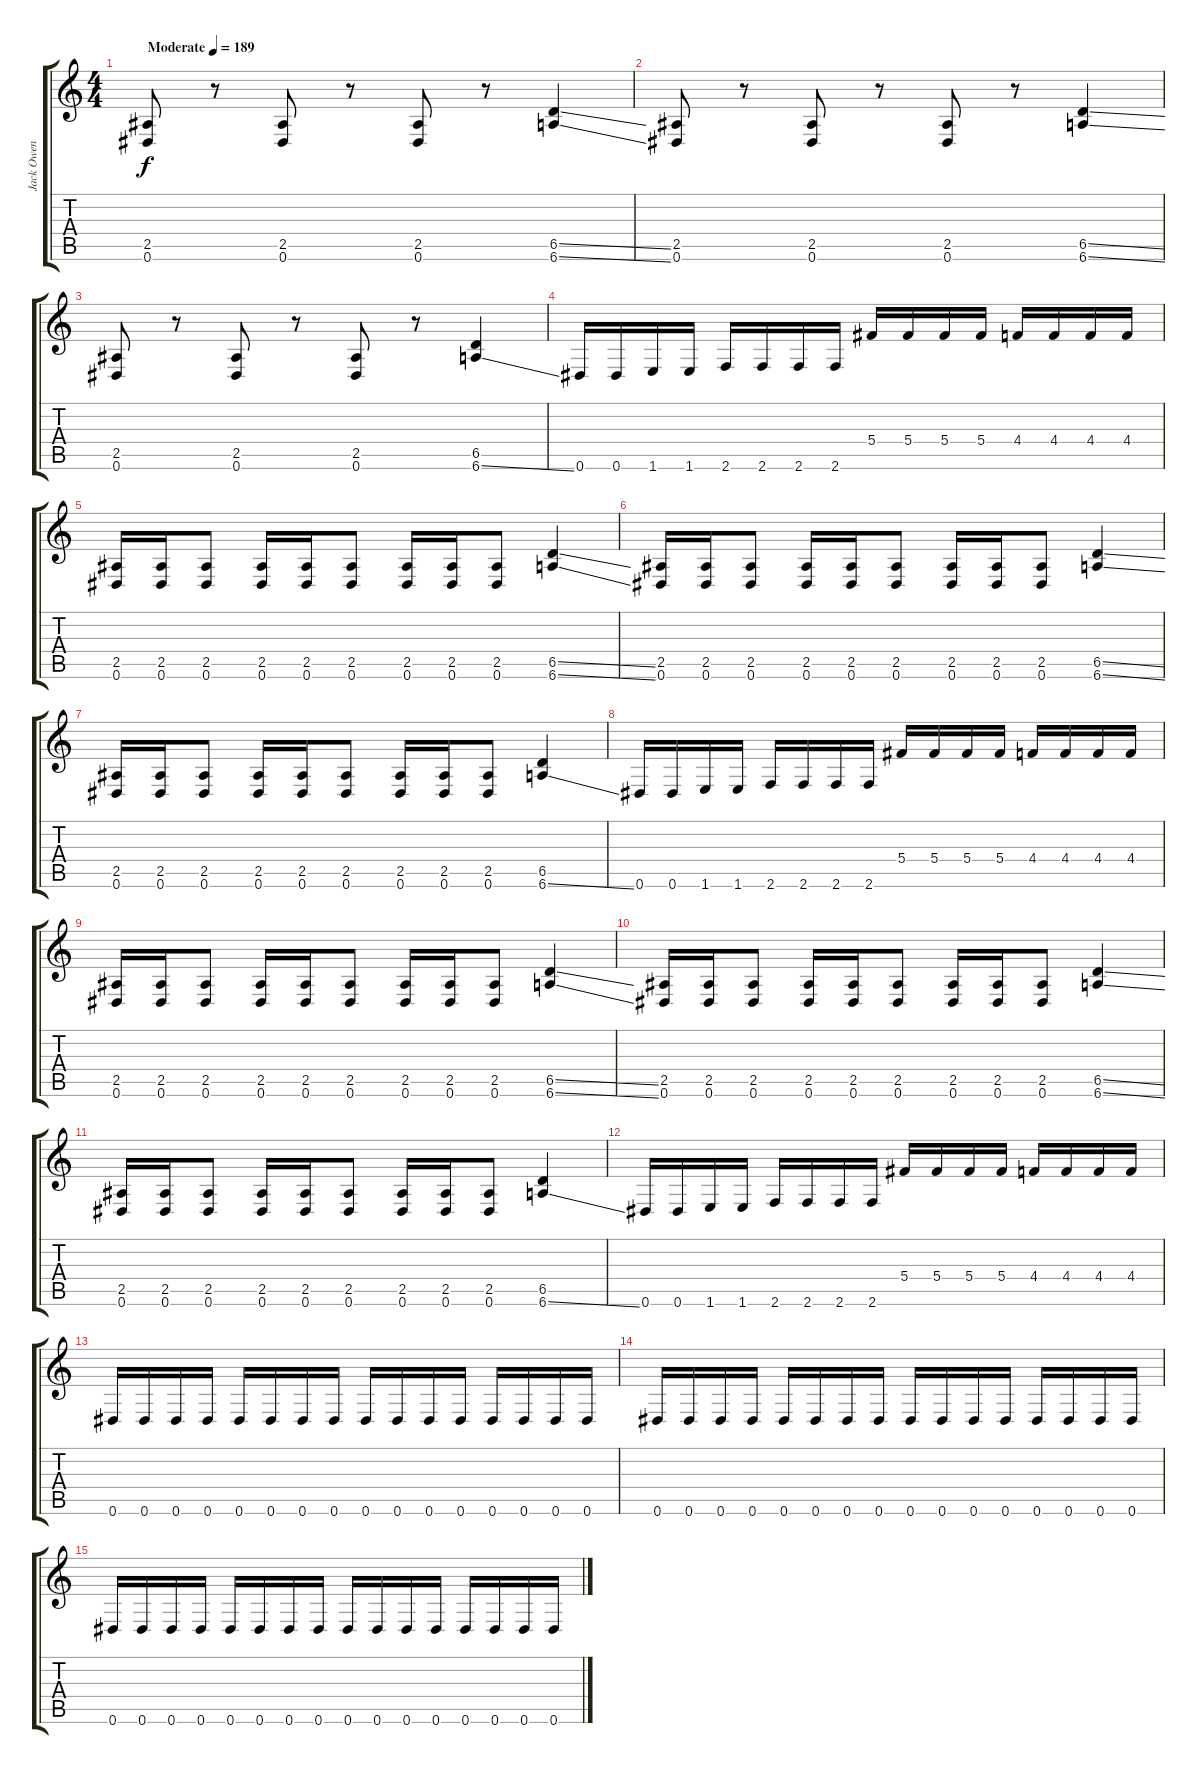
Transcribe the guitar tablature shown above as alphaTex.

\track ("Jack Owen" "Jack Owen") {instrument distortionguitar}
\staff {score tabs}
\tuning (Eb4 Bb3 Gb3 Db3 Ab2 Eb2) {hide}
\ts (4 4)
\tempo (189 "Moderate")
\clef g2
\ks c
(2.5 0.6).8{dy f instrument distortionguitar} r.8 (2.5 0.6).8 r.8 (2.5 0.6).8 r.8 (6.5{ss} 6.6{ss}).4 |
(2.5 0.6).8 r.8 (2.5 0.6).8 r.8 (2.5 0.6).8 r.8 (6.5{ss} 6.6{ss}).4 |
(2.5 0.6).8 r.8 (2.5 0.6).8 r.8 (2.5 0.6).8 r.8 (6.5 6.6{ss}).4 |
0.6.16 0.6.16 1.6.16 1.6.16 2.6.16 2.6.16 2.6.16 2.6.16 5.4.16 5.4.16 5.4.16 5.4.16 4.4.16 4.4.16 4.4.16 4.4.16 |
(2.5 0.6).16 (2.5 0.6).16 (2.5 0.6).8 (2.5 0.6).16 (2.5 0.6).16 (2.5 0.6).8 (2.5 0.6).16 (2.5 0.6).16 (2.5 0.6).8 (6.5{ss} 6.6{ss}).4 |
(2.5 0.6).16 (2.5 0.6).16 (2.5 0.6).8 (2.5 0.6).16 (2.5 0.6).16 (2.5 0.6).8 (2.5 0.6).16 (2.5 0.6).16 (2.5 0.6).8 (6.5{ss} 6.6{ss}).4 |
(2.5 0.6).16 (2.5 0.6).16 (2.5 0.6).8 (2.5 0.6).16 (2.5 0.6).16 (2.5 0.6).8 (2.5 0.6).16 (2.5 0.6).16 (2.5 0.6).8 (6.5 6.6{ss}).4 |
0.6.16 0.6.16 1.6.16 1.6.16 2.6.16 2.6.16 2.6.16 2.6.16 5.4.16 5.4.16 5.4.16 5.4.16 4.4.16 4.4.16 4.4.16 4.4.16 |
(2.5 0.6).16 (2.5 0.6).16 (2.5 0.6).8 (2.5 0.6).16 (2.5 0.6).16 (2.5 0.6).8 (2.5 0.6).16 (2.5 0.6).16 (2.5 0.6).8 (6.5{ss} 6.6{ss}).4 |
(2.5 0.6).16 (2.5 0.6).16 (2.5 0.6).8 (2.5 0.6).16 (2.5 0.6).16 (2.5 0.6).8 (2.5 0.6).16 (2.5 0.6).16 (2.5 0.6).8 (6.5{ss} 6.6{ss}).4 |
(2.5 0.6).16 (2.5 0.6).16 (2.5 0.6).8 (2.5 0.6).16 (2.5 0.6).16 (2.5 0.6).8 (2.5 0.6).16 (2.5 0.6).16 (2.5 0.6).8 (6.5 6.6{ss}).4 |
0.6.16 0.6.16 1.6.16 1.6.16 2.6.16 2.6.16 2.6.16 2.6.16 5.4.16 5.4.16 5.4.16 5.4.16 4.4.16 4.4.16 4.4.16 4.4.16 |
0.6.16 0.6.16 0.6.16 0.6.16 0.6.16 0.6.16 0.6.16 0.6.16 0.6.16 0.6.16 0.6.16 0.6.16 0.6.16 0.6.16 0.6.16 0.6.16 |
0.6.16 0.6.16 0.6.16 0.6.16 0.6.16 0.6.16 0.6.16 0.6.16 0.6.16 0.6.16 0.6.16 0.6.16 0.6.16 0.6.16 0.6.16 0.6.16 |
0.6.16 0.6.16 0.6.16 0.6.16 0.6.16 0.6.16 0.6.16 0.6.16 0.6.16 0.6.16 0.6.16 0.6.16 0.6.16 0.6.16 0.6.16 0.6.16
